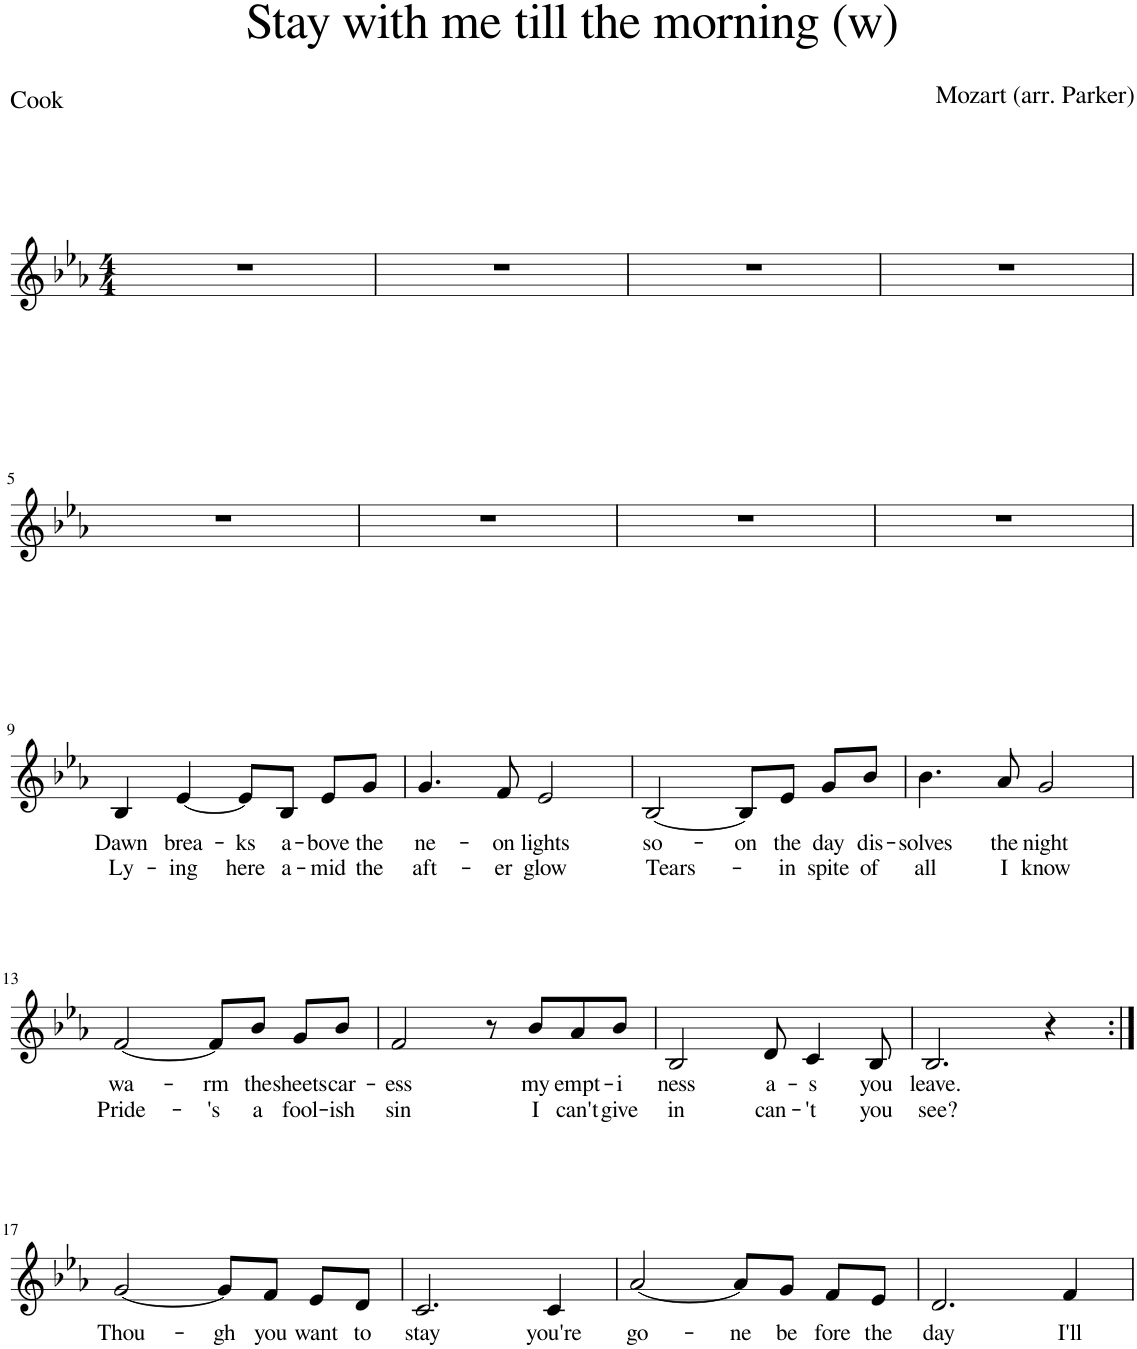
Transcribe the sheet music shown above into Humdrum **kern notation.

**kern	**text	**text
*part1	*part1	*part1
*staff1	*staff1	*staff1
*I"Piano	*	*
*I'Pno.	*	*
*clefG2	*	*
*k[b-e-a-]	*	*
*M4/4	*	*
=1	=1	=1
1r	.	.
=2	=2	=2
1r	.	.
=3	=3	=3
1r	.	.
=4	=4	=4
1r	.	.
!!LO:LB:g=z
=5	=5	=5
1r	.	.
=6	=6	=6
1r	.	.
=7	=7	=7
1r	.	.
=8	=8	=8
1r	.	.
!!LO:LB:g=z
=9	=9	=9
!	!LO:LY:b	!LO:LY:b
4B-/	Dawn	Ly-
!	!LO:LY:b	!LO:LY:b
[4e-/	brea-	ing
!	!LO:LY:b	!LO:LY:b
8e-/L]	-ks	here
!	!LO:LY:b	!LO:LY:b
8B-/J	a-	a-
!	!LO:LY:b	!LO:LY:b
8e-/L	-bove	-mid
!	!LO:LY:b	!LO:LY:b
8g/J	the	the
=10	=10	=10
!	!LO:LY:b	!LO:LY:b
4.g/	ne-	aft-
!	!LO:LY:b	!LO:LY:b
8f/	-on	-er
!	!LO:LY:b	!LO:LY:b
2e-/	lights	glow
=11	=11	=11
!	!LO:LY:b	!LO:LY:b
[2B-/	so-	Tears-
!	!LO:LY:b	!
8B-/L]	-on	.
!	!LO:LY:b	!LO:LY:b
8e-/J	the	-in
!	!LO:LY:b	!LO:LY:b
8g/L	day	spite
!	!LO:LY:b	!LO:LY:b
8b-/J	dis-	of
=12	=12	=12
!	!LO:LY:b	!LO:LY:b
4.b-\	-solves	all
!	!LO:LY:b	!LO:LY:b
8a-/	the	I
!	!LO:LY:b	!LO:LY:b
2g/	night	know
!!LO:LB:g=z
=13	=13	=13
!	!LO:LY:b	!LO:LY:b
[2f/	wa-	Pride-
!	!LO:LY:b	!LO:LY:b
8f/L]	-rm	-'s
!	!LO:LY:b	!LO:LY:b
8b-/J	the	a
!	!LO:LY:b	!LO:LY:b
8g/L	sheets	fool-
!	!LO:LY:b	!LO:LY:b
8b-/J	car-	-ish
=14	=14	=14
!	!LO:LY:b	!LO:LY:b
2f/	-ess	sin
8r	.	.
!	!LO:LY:b	!LO:LY:b
8b-/L	my	I
!	!LO:LY:b	!LO:LY:b
8a-/	empt-	can't
!	!LO:LY:b	!LO:LY:b
8b-/J	-i	give
=15	=15	=15
!	!LO:LY:b	!LO:LY:b
2B-/	ness	in
!	!LO:LY:b	!LO:LY:b
8d/	a-	can-
!	!LO:LY:b	!LO:LY:b
4c/	-s	-'t
!	!LO:LY:b	!LO:LY:b
8B-/	you	you
=16	=16	=16
!	!LO:LY:b	!LO:LY:b
2.B-/	leave.	see?
4r	.	.
!!LO:LB:g=z
=17:|!	=17:|!	=17:|!
!	!LO:LY:b	!
[2g/	Thou-	.
!	!LO:LY:b	!
8g/L]	-gh	.
!	!LO:LY:b	!
8f/J	you	.
!	!LO:LY:b	!
8e-/L	want	.
!	!LO:LY:b	!
8d/J	to	.
=18	=18	=18
!	!LO:LY:b	!
2.c/	stay	.
!	!LO:LY:b	!
4c/	you're	.
=19	=19	=19
!	!LO:LY:b	!
[2a-/	go-	.
!	!LO:LY:b	!
8a-/L]	-ne	.
!	!LO:LY:b	!
8g/J	be	.
!	!LO:LY:b	!
8f/L	fore	.
!	!LO:LY:b	!
8e-/J	the	.
=20	=20	=20
!	!LO:LY:b	!
2.d/	day	.
!	!LO:LY:b	!
4f/	I'll	.
=	=	=
*-	*-	*-
